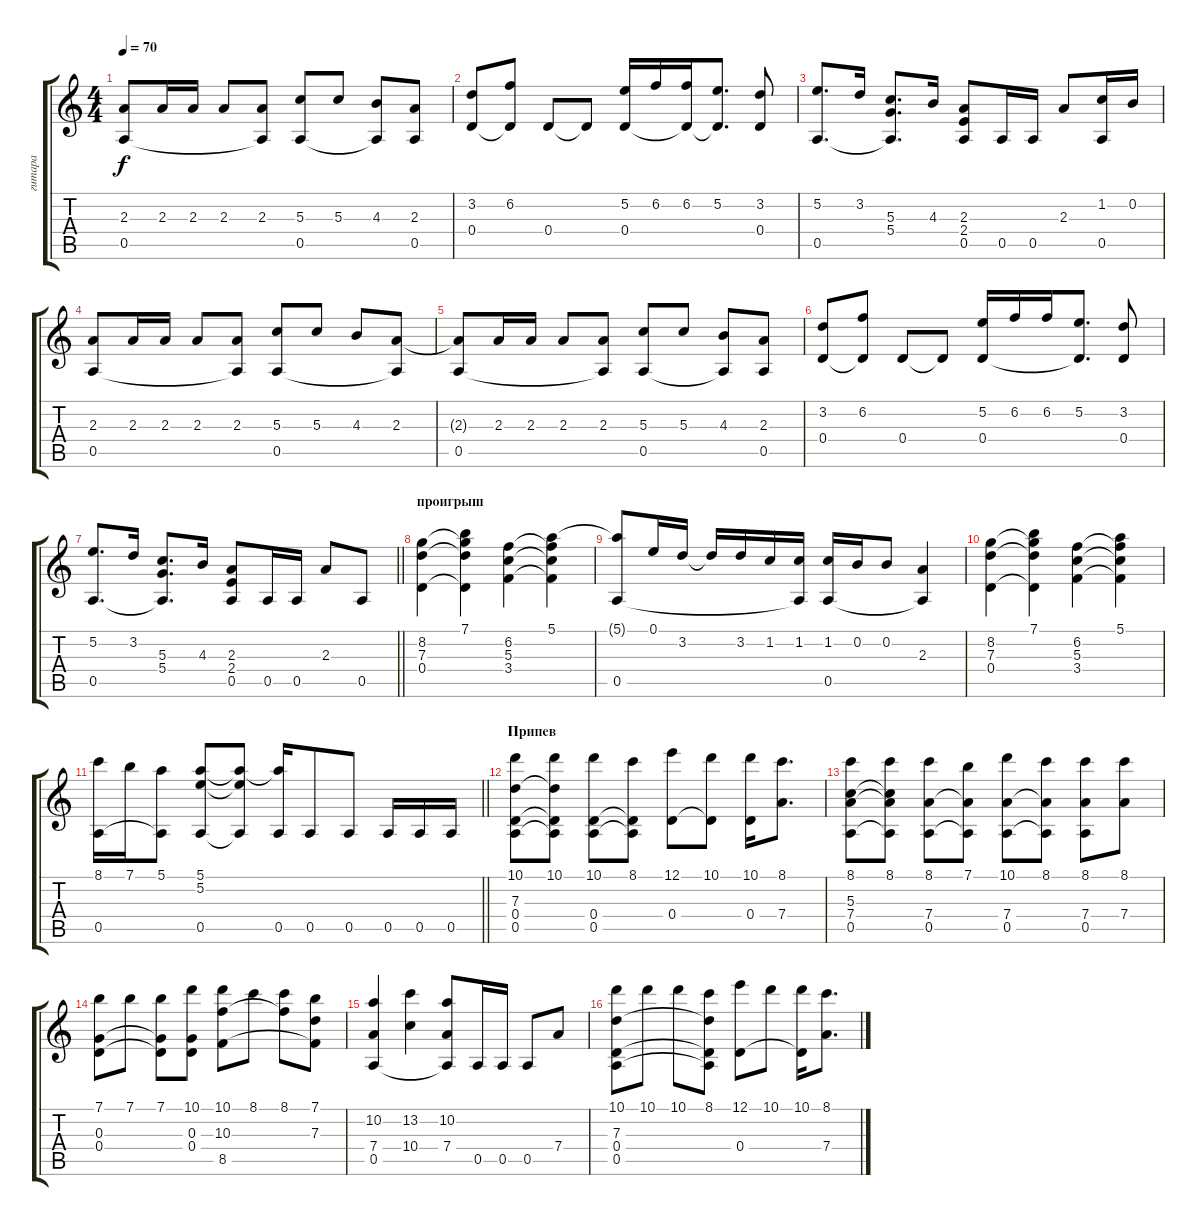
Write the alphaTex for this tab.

\track ("гитара" "гитара") {instrument acousticguitarnylon}
\staff {score tabs}
\tuning (E4 B3 G3 D3 A2 E2) {hide}
\ts (4 4)
\tempo 70
\clef g2
\ks c
(2.3{t} 0.5).8{dy f} 2.3.16 2.3.16 2.3.8 (2.3 0.5{t}).8 (5.3 0.5).8 5.3.8 (4.3 0.5{t}).8 (2.3 0.5).8 |
(3.2 0.4).8 (6.2 0.4{t}).8 0.4.8 0.4{t}.8 (5.2 0.4).16 6.2.16 (6.2 0.4{t}).16 (5.2 0.4{t}).8{d} (3.2 0.4).8 |
(5.2 0.5).8{d} 3.2.16 (5.3 5.4 0.5{t}).8{d} 4.3.16 (2.3 2.4 0.5).8 0.5.16 0.5.16 2.3.8 (1.2 0.5).16 0.2.16 |
(2.3 0.5).8 2.3.16 2.3.16 2.3.8 (2.3 0.5{t}).8 (5.3 0.5).8 5.3.8 4.3.8 (2.3 0.5{t}).8 |
(2.3{t} 0.5).8 2.3.16 2.3.16 2.3.8 (2.3 0.5{t}).8 (5.3 0.5).8 5.3.8 (4.3 0.5{t}).8 (2.3 0.5).8 |
(3.2 0.4).8 (6.2 0.4{t}).8 0.4.8 0.4{t}.8 (5.2 0.4).16 6.2.16 6.2.16 (5.2 0.4{t}).8{d} (3.2 0.4).8 |
\barLineRight lightlight
(5.2 0.5).8{d} 3.2.16 (5.3 5.4 0.5{t}).8{d} 4.3.16 (2.3 2.4 0.5).8 0.5.16 0.5.16 2.3.8 0.5.8 |
\section ("" "проигрыш")
(8.2 7.3 0.4).4 (7.1 8.2{t} 7.3{t} 0.4{t}).4 (6.2 5.3 3.4).4 (5.1 6.2{t} 5.3{t} 3.4{t}).4 |
(5.1{t} 0.5).8 0.1.16 3.2.16 3.2{t}.16 3.2.16 1.2.16 (1.2 0.5{t}).16 (1.2 0.5).16 0.2.16 0.2.8 (2.3 0.5{t}).4 |
(8.2 7.3 0.4).4 (7.1 8.2{t} 7.3{t} 0.4{t}).4 (6.2 5.3 3.4).4 (5.1 6.2{t} 5.3{t} 3.4{t}).4 |
\barLineRight lightlight
(8.1 0.5).16 7.1.16 (5.1 0.5{t}).8 (5.1 5.2 0.5).8 (5.1{t} 5.2{t} 0.5{t}).8 (5.1{t} 0.5).16 0.5.8 0.5.8 0.5.16 0.5.16 0.5.16 |
\section ("" "Припев")
(10.1 7.3 0.4 0.5).8 (10.1 7.3{t} 0.4{t} 0.5{t}).8 (10.1 0.4 0.5).8 (8.1 0.4{t} 0.5{t}).8 (12.1 0.4).8 (10.1 0.4{t}).8 (10.1 0.4).16 (8.1 7.4).8{d} |
(8.1 5.3 7.4 0.5).8 (8.1 5.3{t} 7.4{t} 0.5{t}).8 (8.1 7.4 0.5).8 (7.1 7.4{t} 0.5{t}).8 (10.1 7.4 0.5).8 (8.1 7.4{t} 0.5{t}).8 (8.1 7.4 0.5).8 (8.1 7.4).8 |
(7.1 0.3 0.4).8 7.1.8 (7.1 0.3{t} 0.4{t}).8 (10.1 0.3 0.4).8 (10.1 10.3 8.5).8 8.1.8 (8.1 10.3{t}).8 (7.1 7.3 8.5{t}).8 |
(10.2 7.4 0.5).4 (13.2 10.4).4 (10.2 7.4 0.5{t}).8 0.5.16 0.5.16 0.5.8 7.4.8 |
(10.1 7.3 0.4 0.5).8 10.1.8 10.1.8 (8.1 7.3{t} 0.4{t} 0.5{t}).8 (12.1 0.4).8 10.1.8 (10.1 0.4{t}).16 (8.1 7.4).8{d}
